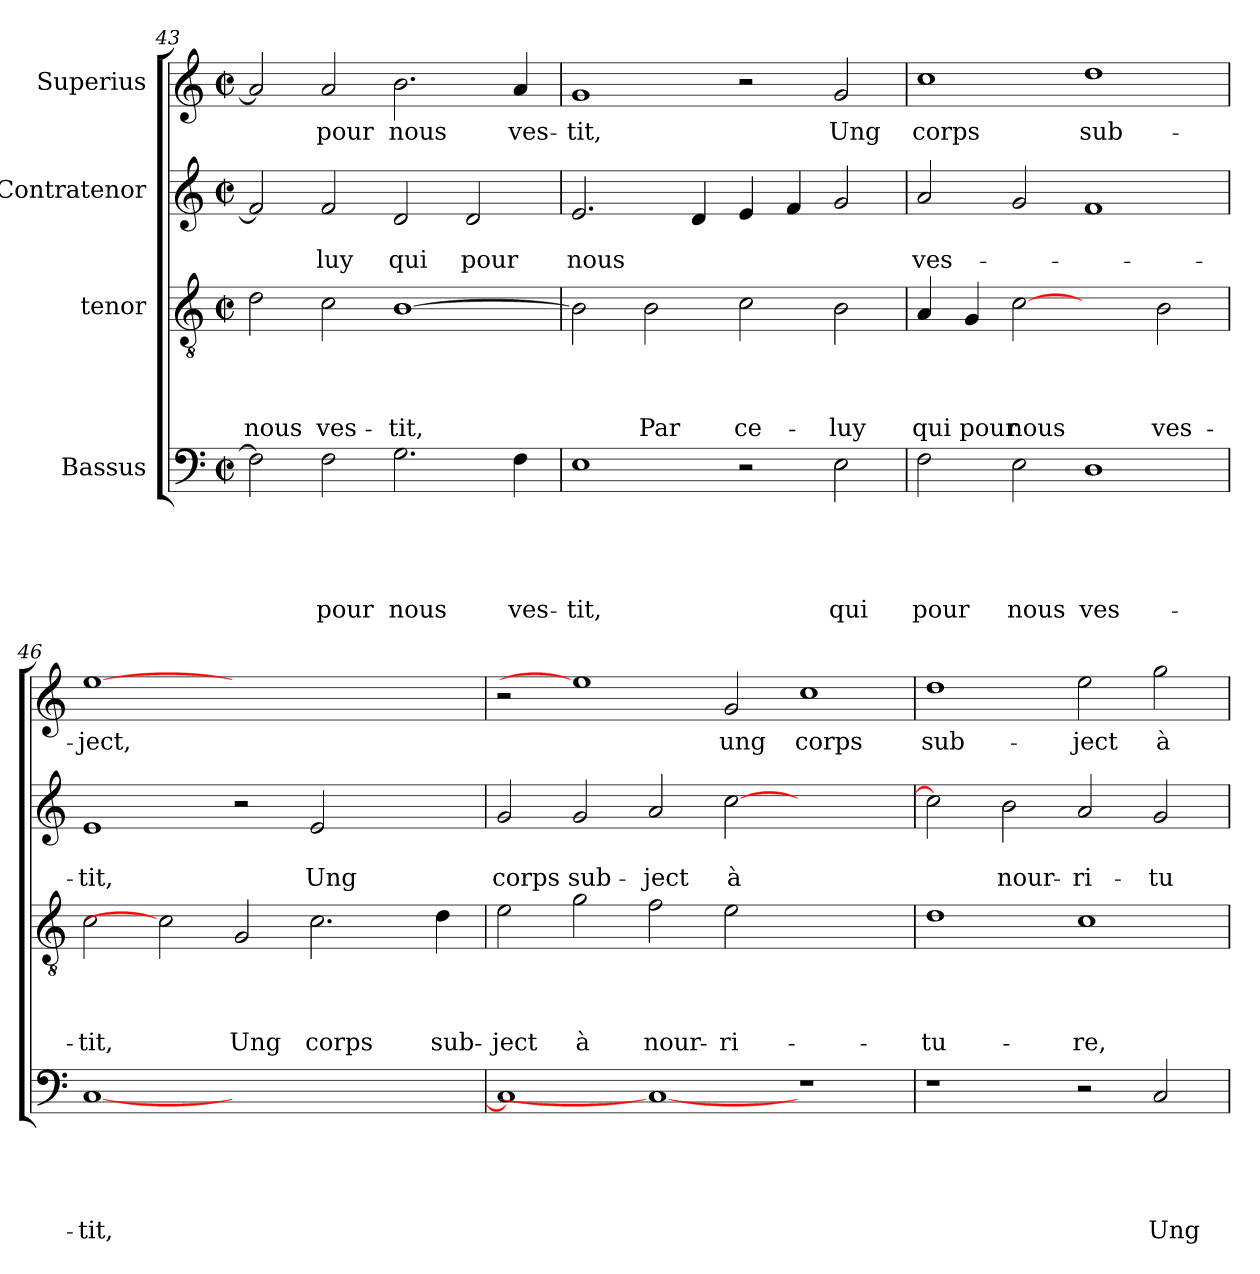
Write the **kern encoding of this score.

**kern	**text	**text	**text	**text	**text	**kern	**text	**text	**text	**text	**kern	**text	**text	**kern	**text
*part4	*part4	*part4	*part4	*part4	*part4	*part3	*part3	*part3	*part3	*part3	*part2	*part2	*part2	*part1	*part1
*staff4	*staff4	*staff4	*staff4	*staff4	*staff4	*staff3	*staff3	*staff3	*staff3	*staff3	*staff2	*staff2	*staff2	*staff1	*staff1
*I"Bassus	*	*	*	*	*	*I"tenor	*	*	*	*	*I"Contratenor	*	*	*I"Superius	*
*clefF4	*	*	*	*	*	*clefGv2	*	*	*	*	*clefG2	*	*	*clefG2	*
*k[]	*	*	*	*	*	*k[]	*	*	*	*	*k[]	*	*	*k[]	*
*C:	*	*	*	*	*	*C:	*	*	*	*	*C:	*	*	*C:	*
*M2/2	*	*	*	*	*	*M2/2	*	*	*	*	*M2/2	*	*	*M2/2	*
*met(c|)	*	*	*	*	*	*met(c|)	*	*	*	*	*met(c|)	*	*	*met(c|)	*
=43	=43	=43	=43	=43	=43	=43	=43	=43	=43	=43	=43	=43	=43	=43	=43
!	!	!	!	!	!	!	!	!	!	!LO:LY:b	!	!	!	!	!
2F\]	.	.	.	.	.	2d\	.	.	.	nous	2f/]	.	.	2a/]	.
!	!	!	!	!	!LO:LY:b	!	!	!	!	!LO:LY:b	!	!	!LO:LY:b	!	!LO:LY:b
2F\	.	.	.	.	pour	2c\	.	.	.	ves-	2f/	.	-luy	2a/	pour
!	!	!	!	!	!LO:LY:b	!	!	!	!	!LO:LY:b	!	!	!LO:LY:b	!	!LO:LY:b
2.G\	.	.	.	.	nous	[>1B	.	.	.	-tit,	2d/	.	qui	2.b\	nous
!	!	!	!	!	!	!	!	!	!	!	!	!	!LO:LY:b	!	!
.	.	.	.	.	.	.	.	.	.	.	2d/	.	pour	.	.
!	!	!	!	!	!LO:LY:b	!	!	!	!	!	!	!	!	!	!LO:LY:b
4F\	.	.	.	.	ves-	.	.	.	.	.	.	.	.	4a/	ves-
=44	=44	=44	=44	=44	=44	=44	=44	=44	=44	=44	=44	=44	=44	=44	=44
!	!	!	!	!	!LO:LY:b	!	!	!	!	!	!	!	!LO:LY:b	!	!LO:LY:b
1E	.	.	.	.	-tit,	2B\]	.	.	.	.	2.e/	.	nous	1g	-tit,
!	!	!	!	!	!	!	!	!	!	!LO:LY:b	!	!	!	!	!
.	.	.	.	.	.	2B\	.	.	.	Par	.	.	.	.	.
.	.	.	.	.	.	.	.	.	.	.	4d/	.	.	.	.
!	!	!	!	!	!	!	!	!	!	!LO:LY:b	!	!	!	!	!
2r	.	.	.	.	.	2c\	.	.	.	ce-	4e/	.	.	2r	.
.	.	.	.	.	.	.	.	.	.	.	4f/	.	.	.	.
!	!	!	!	!	!LO:LY:b	!	!	!	!	!LO:LY:b	!	!	!	!	!LO:LY:b
2E\	.	.	.	.	qui	2B\	.	.	.	-luy	2g/	.	.	2g/	Ung
!!LO:LB:g=z
=45	=45	=45	=45	=45	=45	=45	=45	=45	=45	=45	=45	=45	=45	=45	=45
!	!	!	!	!	!LO:LY:b	!	!	!	!	!LO:LY:b	!	!	!LO:LY:b	!	!LO:LY:b
2F\	.	.	.	.	pour	4A/	.	.	.	qui	2a/	.	ves-	1cc	corps
!	!	!	!	!	!	!	!	!	!	!LO:LY:b	!	!	!	!	!
.	.	.	.	.	.	4G/	.	.	.	pour	.	.	.	.	.
!	!	!	!	!	!LO:LY:b	!	!	!	!	!LO:LY:b	!	!	!	!	!
2E\	.	.	.	.	nous	[2c	.	.	.	nous	2g/	.	.	.	.
!	!	!	!	!	!LO:LY:b	!	!	!	!	!	!	!	!	!	!LO:LY:b
1D	.	.	.	.	ves-	2ryy	.	.	.	.	1f	.	.	1dd	sub-
!	!	!	!	!	!	!	!	!	!	!LO:LY:b	!	!	!	!	!
.	.	.	.	.	.	2B\	.	.	.	ves-	.	.	.	.	.
=46	=46	=46	=46	=46	=46	=46	=46	=46	=46	=46	=46	=46	=46	=46	=46
!	!	!	!	!	!LO:LY:b	!	!	!	!	!LO:LY:b	!	!	!LO:LY:b	!	!LO:LY:b
[<1C	.	.	.	.	-tit,	2c\	.	.	.	-tit,	1e	.	-tit,	[1ee	-ject,
.	.	.	.	.	.	2c]	.	.	.	.	.	.	.	.	.
!	!	!	!	!	!	!	!	!	!	!LO:LY:b	!	!	!	!	!
1.ryy	.	.	.	.	.	2G/	.	.	.	Ung	2r	.	.	1.ryy	.
!	!	!	!	!	!	!	!	!	!	!LO:LY:b	!	!	!LO:LY:b	!	!
.	.	.	.	.	.	2.c\	.	.	.	corps	2e/	.	Ung	.	.
.	.	.	.	.	.	.	.	.	.	.	2ryy	.	.	.	.
!	!	!	!	!	!	!	!	!	!	!LO:LY:b	!	!	!	!	!
.	.	.	.	.	.	4d\	.	.	.	sub-	.	.	.	.	.
=47	=47	=47	=47	=47	=47	=47	=47	=47	=47	=47	=47	=47	=47	=47	=47
!	!	!	!	!	!	!	!	!	!	!LO:LY:b	!	!	!LO:LY:b	!	!
1C]	.	.	.	.	.	2e\	.	.	.	-ject	2g/	.	corps	2r	.
!	!	!	!	!	!	!	!	!	!	!LO:LY:b	!	!	!LO:LY:b	!	!
.	.	.	.	.	.	2g\	.	.	.	à	2g/	.	sub-	1ee]	.
!	!	!	!	!	!	!	!	!	!	!LO:LY:b	!	!	!LO:LY:b	!	!
1C_	.	.	.	.	.	2f\	.	.	.	nour-	2a/	.	-ject	.	.
!	!	!	!	!	!	!	!	!	!	!LO:LY:b	!	!	!LO:LY:b	!	!LO:LY:b
.	.	.	.	.	.	2e\	.	.	.	-ri-	[>2cc\	.	à	2g/	ung
!	!	!	!	!	!	!	!	!	!	!	!	!	!	!	!LO:LY:b
1r	.	.	.	.	.	1ryy	.	.	.	.	1ryy	.	.	1cc	corps
=48	=48	=48	=48	=48	=48	=48	=48	=48	=48	=48	=48	=48	=48	=48	=48
!	!	!	!	!	!	!	!	!	!	!LO:LY:b	!	!	!	!	!LO:LY:b
1r	.	.	.	.	.	1d	.	.	.	-tu-	2cc\]	.	.	1dd	sub-
!	!	!	!	!	!	!	!	!	!	!	!	!	!LO:LY:b	!	!
.	.	.	.	.	.	.	.	.	.	.	2b\	.	nour-	.	.
!	!	!	!	!	!	!	!	!	!	!LO:LY:b	!	!	!LO:LY:b	!	!LO:LY:b
2r	.	.	.	.	.	1c	.	.	.	-re,	2a/	.	-ri-	2ee\	-ject
!	!	!	!	!	!LO:LY:b	!	!	!	!	!	!	!	!LO:LY:b	!	!LO:LY:b
2C/	.	.	.	.	Ung	.	.	.	.	.	2g/	.	-tu-	2gg\	à
=	=	=	=	=	=	=	=	=	=	=	=	=	=	=	=
*-	*-	*-	*-	*-	*-	*-	*-	*-	*-	*-	*-	*-	*-	*-	*-
